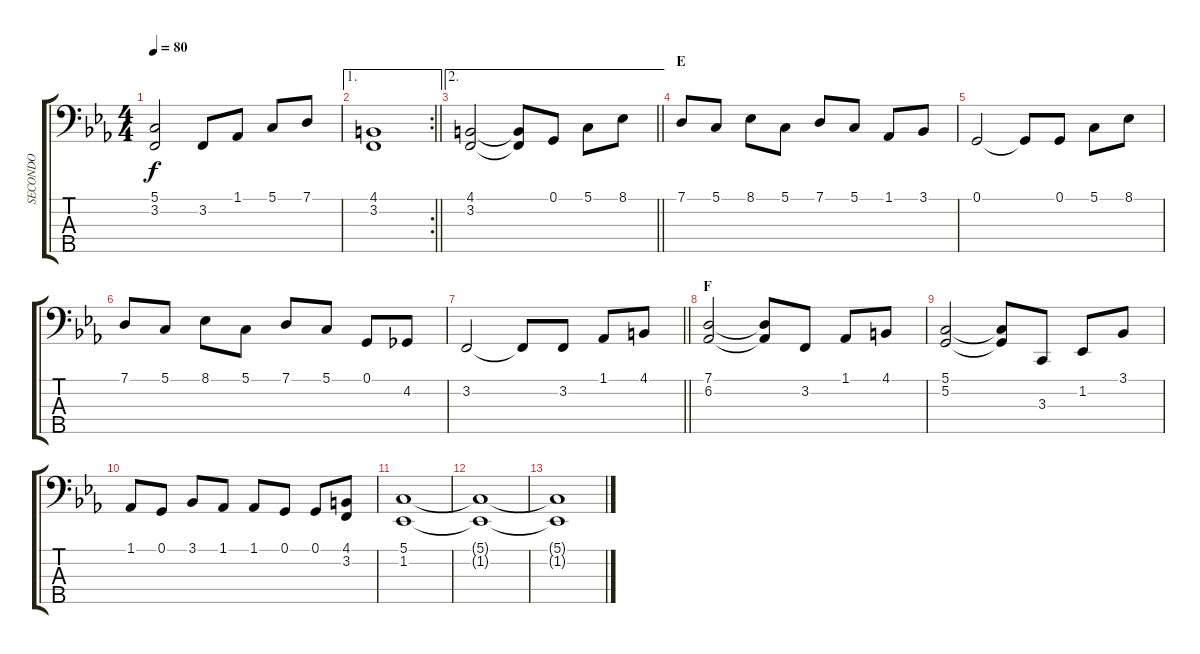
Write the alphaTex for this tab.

\track ("SECONDO" "SECONDO") {instrument acousticgrandpiano}
\staff {score tabs}
\tuning (G2 D2 A1 E1 B0) {hide}
\ts (4 4)
\tempo 80
\clef f4
\ks cminor
(5.1 3.2).2{dy f} 3.2.8 1.1.8 5.1.8 7.1.8 |
\ae 1
\rc 2
\barLineRight lightlight
(4.1 3.2).1 |
\ae 2
\barLineRight lightlight
(4.1 3.2).2 (4.1{t} 3.2{t}).8 0.1.8 5.1.8 8.1.8 |
\section ("" "E")
7.1.8 5.1.8 8.1.8 5.1.8 7.1.8 5.1.8 1.1.8 3.1.8 |
0.1.2 0.1{t}.8 0.1.8 5.1.8 8.1.8 |
7.1.8 5.1.8 8.1.8 5.1.8 7.1.8 5.1.8 0.1.8 4.2.8 |
\barLineRight lightlight
3.2.2 3.2{t}.8 3.2.8 1.1.8 4.1.8 |
\section ("" "F")
(7.1 6.2).2 (7.1{t} 6.2{t}).8 3.2.8 1.1.8 4.1.8 |
(5.1 5.2).2 (5.1{t} 5.2{t}).8 3.3.8 1.2.8 3.1.8 |
1.1.8 0.1.8 3.1.8 1.1.8 1.1.8 0.1.8 0.1.8 (4.1 3.2).8 |
(5.1 1.2).1 |
(5.1{t} 1.2{t}).1 |
(5.1{t} 1.2{t}).1
